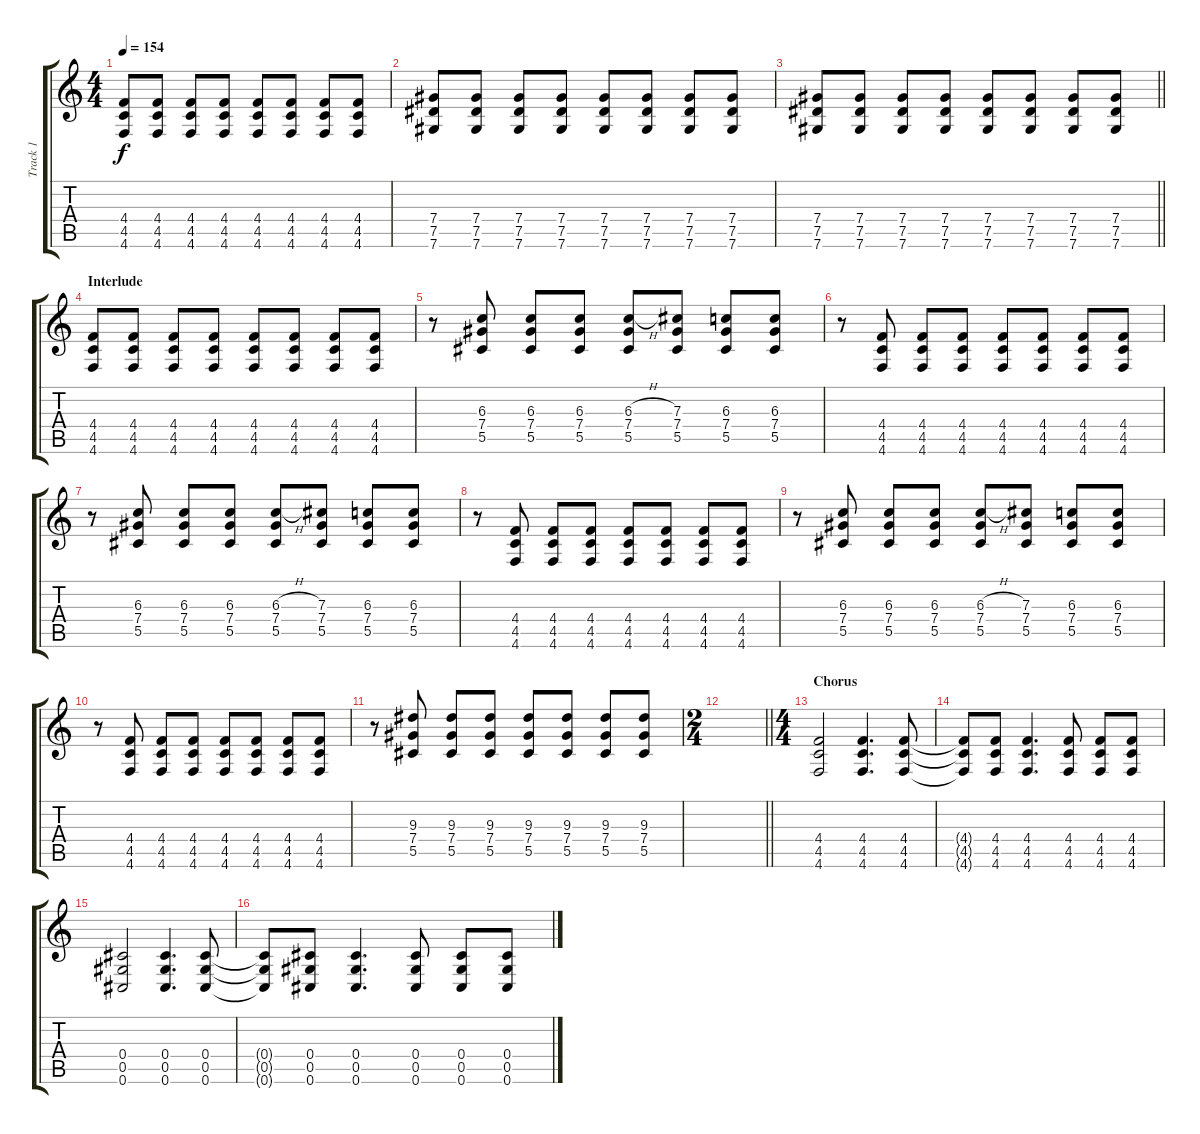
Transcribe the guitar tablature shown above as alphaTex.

\track ("Track 1" "Track 1") {instrument overdrivenguitar}
\staff {score tabs}
\tuning (Eb4 Bb3 Gb3 Db3 Ab2 Db2) {hide}
\ts (4 4)
\tempo 154
\clef g2
\ks c
(4.4 4.5 4.6).8{dy f} (4.4 4.5 4.6).8 (4.4 4.5 4.6).8 (4.4 4.5 4.6).8 (4.4 4.5 4.6).8 (4.4 4.5 4.6).8 (4.4 4.5 4.6).8 (4.4 4.5 4.6).8 |
(7.4 7.5 7.6).8 (7.4 7.5 7.6).8 (7.4 7.5 7.6).8 (7.4 7.5 7.6).8 (7.4 7.5 7.6).8 (7.4 7.5 7.6).8 (7.4 7.5 7.6).8 (7.4 7.5 7.6).8 |
\barLineRight lightlight
(7.4 7.5 7.6).8 (7.4 7.5 7.6).8 (7.4 7.5 7.6).8 (7.4 7.5 7.6).8 (7.4 7.5 7.6).8 (7.4 7.5 7.6).8 (7.4 7.5 7.6).8 (7.4 7.5 7.6).8 |
\section ("" "Interlude")
(4.4 4.5 4.6).8 (4.4 4.5 4.6).8 (4.4 4.5 4.6).8 (4.4 4.5 4.6).8 (4.4 4.5 4.6).8 (4.4 4.5 4.6).8 (4.4 4.5 4.6).8 (4.4 4.5 4.6).8 |
r.8 (6.3 7.4 5.5).8 (6.3 7.4 5.5).8 (6.3 7.4 5.5).8 (6.3{h} 7.4 5.5).8 (7.3 7.4 5.5).8 (6.3 7.4 5.5).8 (6.3 7.4 5.5).8 |
r.8 (4.4 4.5 4.6).8 (4.4 4.5 4.6).8 (4.4 4.5 4.6).8 (4.4 4.5 4.6).8 (4.4 4.5 4.6).8 (4.4 4.5 4.6).8 (4.4 4.5 4.6).8 |
r.8 (6.3 7.4 5.5).8 (6.3 7.4 5.5).8 (6.3 7.4 5.5).8 (6.3{h} 7.4 5.5).8 (7.3 7.4 5.5).8 (6.3 7.4 5.5).8 (6.3 7.4 5.5).8 |
r.8 (4.4 4.5 4.6).8 (4.4 4.5 4.6).8 (4.4 4.5 4.6).8 (4.4 4.5 4.6).8 (4.4 4.5 4.6).8 (4.4 4.5 4.6).8 (4.4 4.5 4.6).8 |
r.8 (6.3 7.4 5.5).8 (6.3 7.4 5.5).8 (6.3 7.4 5.5).8 (6.3{h} 7.4 5.5).8 (7.3 7.4 5.5).8 (6.3 7.4 5.5).8 (6.3 7.4 5.5).8 |
r.8 (4.4 4.5 4.6).8 (4.4 4.5 4.6).8 (4.4 4.5 4.6).8 (4.4 4.5 4.6).8 (4.4 4.5 4.6).8 (4.4 4.5 4.6).8 (4.4 4.5 4.6).8 |
r.8 (9.3 7.4 5.5).8 (9.3 7.4 5.5).8 (9.3 7.4 5.5).8 (9.3 7.4 5.5).8 (9.3 7.4 5.5).8 (9.3 7.4 5.5).8 (9.3 7.4 5.5).8 |
\ts (2 4)
\barLineRight lightlight
|
\ts (4 4)
\section ("" "Chorus")
(4.4 4.5 4.6).2 (4.4 4.5 4.6).4{d} (4.4 4.5 4.6).8 |
(4.4{t} 4.5{t} 4.6{t}).8 (4.4 4.5 4.6).8 (4.4 4.5 4.6).4{d} (4.4 4.5 4.6).8 (4.4 4.5 4.6).8 (4.4 4.5 4.6).8 |
(0.4 0.5 0.6).2 (0.4 0.5 0.6).4{d} (0.4 0.5 0.6).8 |
(0.4{t} 0.5{t} 0.6{t}).8 (0.4 0.5 0.6).8 (0.4 0.5 0.6).4{d} (0.4 0.5 0.6).8 (0.4 0.5 0.6).8 (0.4 0.5 0.6).8
